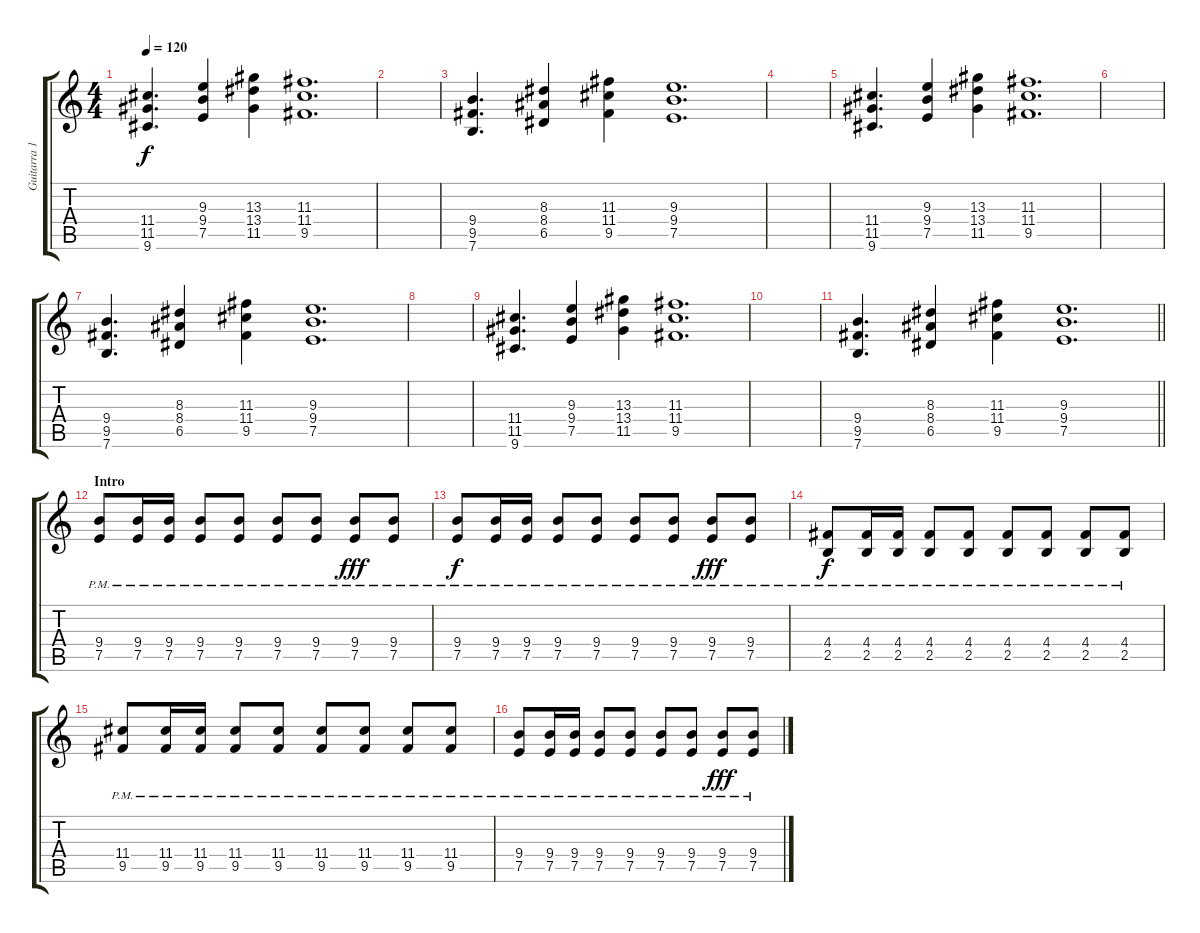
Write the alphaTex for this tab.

\track ("Guitarra 1" "Guitarra 1") {instrument overdrivenguitar}
\staff {score tabs}
\tuning (E4 B3 G3 D3 A2 E2) {hide}
\ts (4 4)
\tempo 120
\clef g2
\ks c
(11.4 11.5 9.6).4{d dy f} (9.3 9.4 7.5).4 (13.3 13.4 11.5).4 (11.3 11.4 9.5).1{d} |
|
(9.4 9.5 7.6).4{d} (8.3 8.4 6.5).4 (11.3 11.4 9.5).4 (9.3 9.4 7.5).1{d} |
|
(11.4 11.5 9.6).4{d} (9.3 9.4 7.5).4 (13.3 13.4 11.5).4 (11.3 11.4 9.5).1{d} |
|
(9.4 9.5 7.6).4{d} (8.3 8.4 6.5).4 (11.3 11.4 9.5).4 (9.3 9.4 7.5).1{d} |
|
(11.4 11.5 9.6).4{d} (9.3 9.4 7.5).4 (13.3 13.4 11.5).4 (11.3 11.4 9.5).1{d} |
|
\barLineRight lightlight
(9.4 9.5 7.6).4{d} (8.3 8.4 6.5).4 (11.3 11.4 9.5).4 (9.3 9.4 7.5).1{d} |
\section ("" "Intro")
(9.4{pm} 7.5).8 (9.4{pm} 7.5).16 (9.4{pm} 7.5).16 (9.4{pm} 7.5).8 (9.4{pm} 7.5).8 (9.4{pm} 7.5).8 (9.4{pm} 7.5).8 (9.4{pm} 7.5).8{dy fff} (9.4{pm} 7.5).8 |
(9.4{pm} 7.5).8{dy f} (9.4{pm} 7.5).16 (9.4{pm} 7.5).16 (9.4{pm} 7.5).8 (9.4{pm} 7.5).8 (9.4{pm} 7.5).8 (9.4{pm} 7.5).8 (9.4{pm} 7.5).8{dy fff} (9.4{pm} 7.5).8 |
(4.4{pm} 2.5).8{dy f} (4.4{pm} 2.5).16 (4.4{pm} 2.5).16 (4.4{pm} 2.5).8 (4.4{pm} 2.5).8 (4.4{pm} 2.5).8 (4.4{pm} 2.5).8 (4.4{pm} 2.5).8 (4.4{pm} 2.5).8 |
(11.4{pm} 9.5).8 (11.4{pm} 9.5).16 (11.4{pm} 9.5).16 (11.4{pm} 9.5).8 (11.4{pm} 9.5).8 (11.4{pm} 9.5).8 (11.4{pm} 9.5).8 (11.4{pm} 9.5).8 (11.4{pm} 9.5).8 |
(9.4{pm} 7.5).8 (9.4{pm} 7.5).16 (9.4{pm} 7.5).16 (9.4{pm} 7.5).8 (9.4{pm} 7.5).8 (9.4{pm} 7.5).8 (9.4{pm} 7.5).8 (9.4{pm} 7.5).8{dy fff} (9.4{pm} 7.5).8
